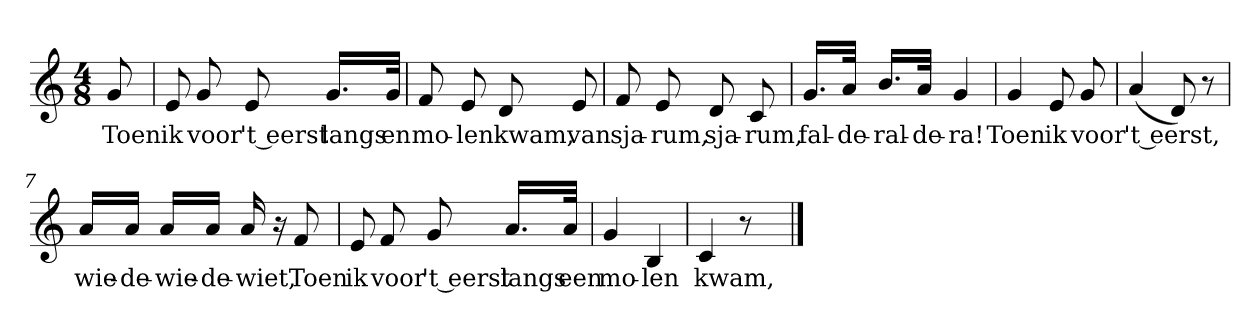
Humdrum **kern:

**kern	**text
*part1	*part1
*staff1	*staff1
*clefG2	*
*k[]	*
*C:	*
*M4/8	*
*MM120	*
=	=
8g	Toen
=1	=1
8e	ik
8g	voor
8e	't eerst
16.g/LL	langs
32g/JJk	en
=2	=2
8f	mo-
8e	-len
8d	kwam,
8e	van
=3	=3
8f	sja-
8e	-rum,
8d	sja-
8c	-rum,
=4	=4
16.g/LL	fal-
32a/JJk	-de-
16.b/LL	-ral-
32a/JJk	-de-
4g	-ra!
=5	=5
4g	Toen
8e	ik
8g	voor
=6	=6
(4a	't eerst,
8d)	.
8r	.
=7	=7
16a/LL	wie-
16a/JJ	-de-
16a/LL	-wie-
16a/JJ	-de-
16a	-wiet,
16r	.
8f	Toen
=8	=8
8e	ik
8f	voor
8g	't eerst
16.a/LL	langs
32a/JJk	een
=9	=9
4g	mo-
4B	-len
=10	=10
4c	kwam,
8r	.
8ryy	.
==	==
*-	*-
